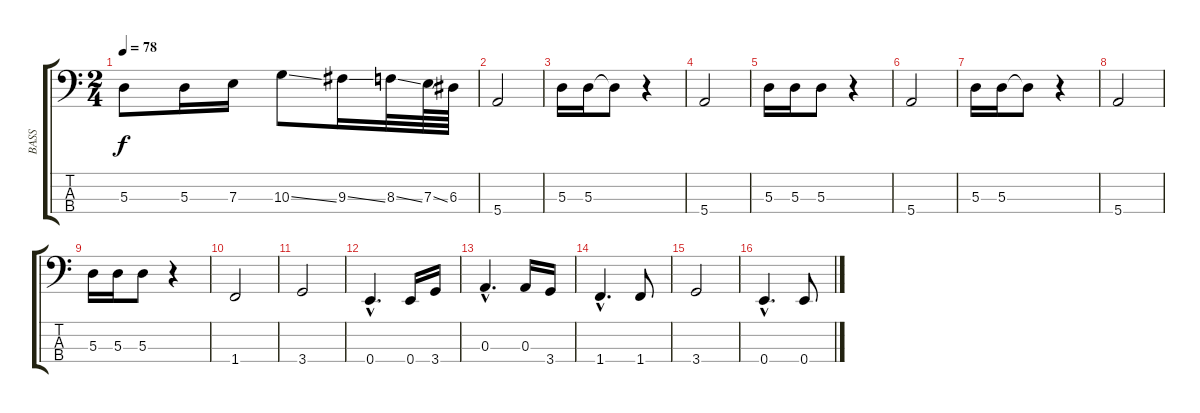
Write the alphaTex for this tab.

\track ("BASS" "BASS") {instrument electricbassfinger}
\staff {score tabs}
\tuning (G2 D2 A1 E1) {hide}
\ts (2 4)
\tempo 78
\clef f4
\ks c
5.3.8{dy f} 5.3.16 7.3.16 10.3{ss}.8 9.3{ss}.16 8.3{ss}.32 7.3{ss}.64 6.3.64 |
5.4.2 |
5.3.16 5.3.16 5.3{t}.8 r.4 |
5.4.2 |
5.3.16 5.3.16 5.3.8 r.4 |
5.4.2 |
5.3.16 5.3.16 5.3{t}.8 r.4 |
5.4.2 |
5.3.16 5.3.16 5.3.8 r.4 |
1.4.2 |
3.4.2 |
0.4{hac}.4{d} 0.4.16 3.4.16 |
0.3{hac}.4{d} 0.3.16 3.4.16 |
1.4{hac}.4{d} 1.4.8 |
3.4.2 |
0.4{hac}.4{d} 0.4.8
